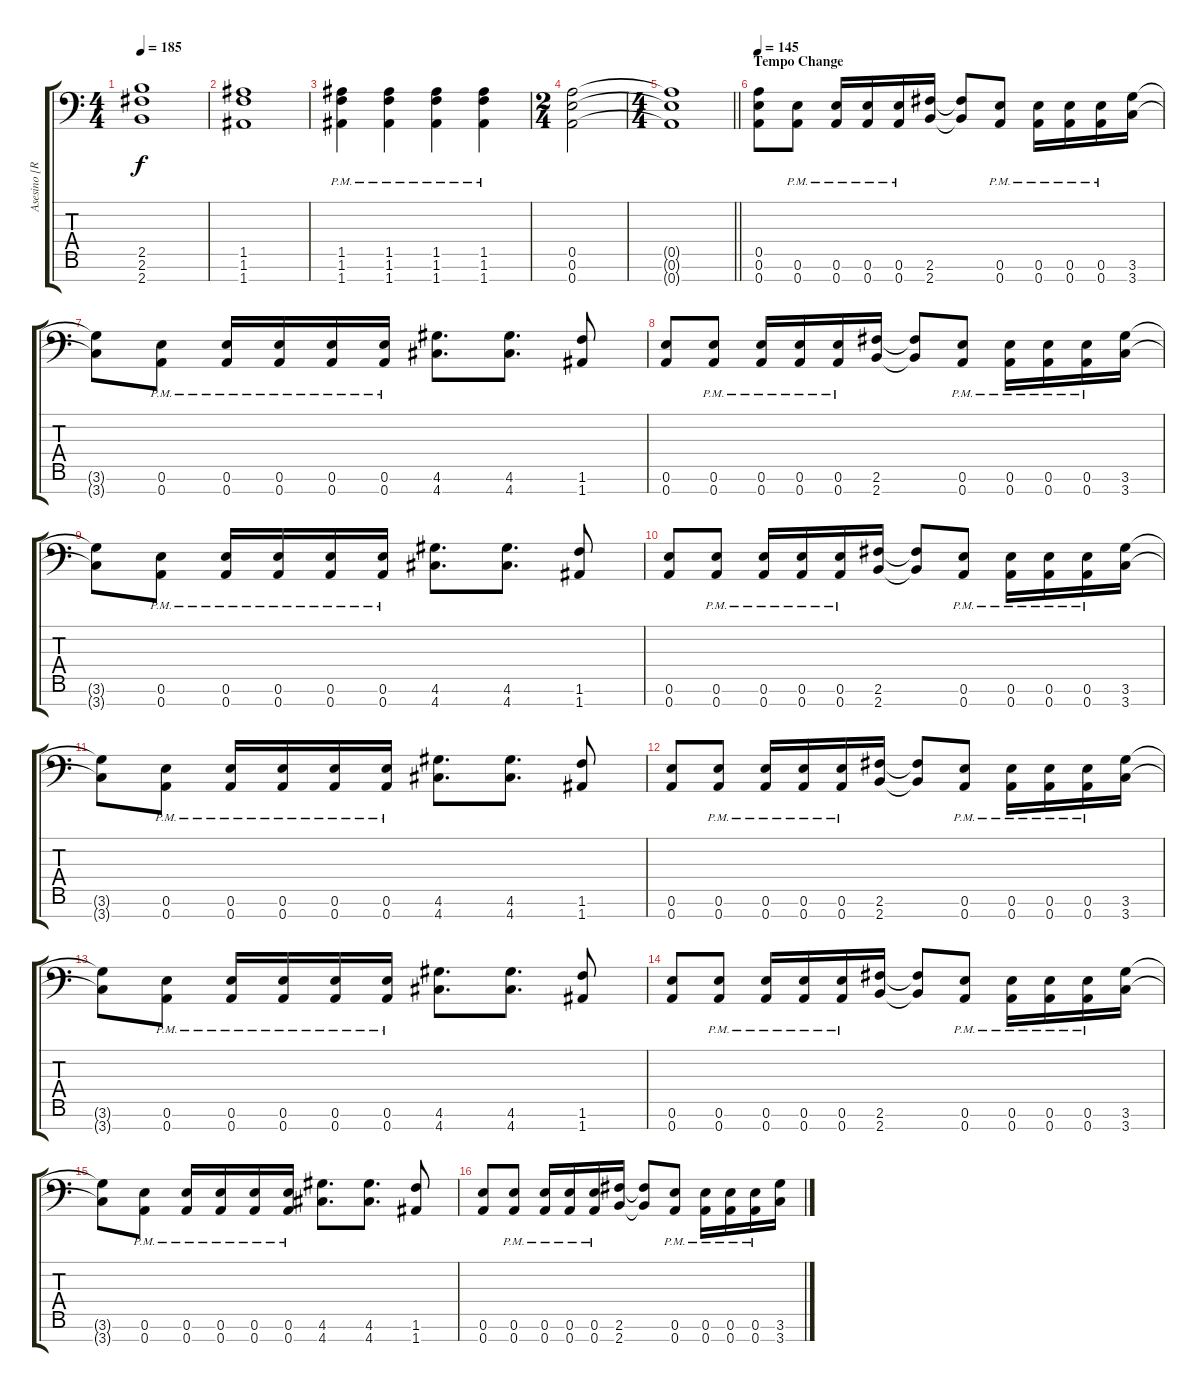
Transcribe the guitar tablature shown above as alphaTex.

\track ("Asesino [Right Channel]" "Asesino [R") {instrument distortionguitar}
\staff {score tabs}
\tuning (E4 B3 G3 D3 A2 E2 A1) {hide}
\ts (4 4)
\tempo 185
\clef f4
\ks c
(2.5 2.6 2.7).1{dy f} |
(1.5 1.6 1.7).1 |
(1.5{pm} 1.6{pm} 1.7{pm}).4 (1.5{pm} 1.6{pm} 1.7{pm}).4 (1.5{pm} 1.6{pm} 1.7{pm}).4 (1.5{pm} 1.6{pm} 1.7{pm}).4 |
\ts (2 4)
(0.5 0.6 0.7).2 |
\ts (4 4)
\barLineRight lightlight
(0.5{t} 0.6{t} 0.7{t}).1 |
\section ("" "Tempo Change")
\tempo 145
(0.5 0.6 0.7).8 (0.6{pm} 0.7{pm}).8 (0.6{pm} 0.7{pm}).16 (0.6{pm} 0.7{pm}).16 (0.6{pm} 0.7{pm}).16 (2.6 2.7).16 (2.6{t} 2.7{t}).8 (0.6{pm} 0.7{pm}).8 (0.6{pm} 0.7{pm}).16 (0.6{pm} 0.7{pm}).16 (0.6{pm} 0.7{pm}).16 (3.6 3.7).16 |
(3.6{t} 3.7{t}).8 (0.6{pm} 0.7{pm}).8 (0.6{pm} 0.7{pm}).16 (0.6{pm} 0.7{pm}).16 (0.6{pm} 0.7{pm}).16 (0.6{pm} 0.7{pm}).16 (4.6 4.7).8{d} (4.6 4.7).8{d} (1.6 1.7).8 |
(0.6 0.7).8 (0.6{pm} 0.7{pm}).8 (0.6{pm} 0.7{pm}).16 (0.6{pm} 0.7{pm}).16 (0.6{pm} 0.7{pm}).16 (2.6 2.7).16 (2.6{t} 2.7{t}).8 (0.6{pm} 0.7{pm}).8 (0.6{pm} 0.7{pm}).16 (0.6{pm} 0.7{pm}).16 (0.6{pm} 0.7{pm}).16 (3.6 3.7).16 |
(3.6{t} 3.7{t}).8 (0.6{pm} 0.7{pm}).8 (0.6{pm} 0.7{pm}).16 (0.6{pm} 0.7{pm}).16 (0.6{pm} 0.7{pm}).16 (0.6{pm} 0.7{pm}).16 (4.6 4.7).8{d} (4.6 4.7).8{d} (1.6 1.7).8 |
(0.6 0.7).8 (0.6{pm} 0.7{pm}).8 (0.6{pm} 0.7{pm}).16 (0.6{pm} 0.7{pm}).16 (0.6{pm} 0.7{pm}).16 (2.6 2.7).16 (2.6{t} 2.7{t}).8 (0.6{pm} 0.7{pm}).8 (0.6{pm} 0.7{pm}).16 (0.6{pm} 0.7{pm}).16 (0.6{pm} 0.7{pm}).16 (3.6 3.7).16 |
(3.6{t} 3.7{t}).8 (0.6{pm} 0.7{pm}).8 (0.6{pm} 0.7{pm}).16 (0.6{pm} 0.7{pm}).16 (0.6{pm} 0.7{pm}).16 (0.6{pm} 0.7{pm}).16 (4.6 4.7).8{d} (4.6 4.7).8{d} (1.6 1.7).8 |
(0.6 0.7).8 (0.6{pm} 0.7{pm}).8 (0.6{pm} 0.7{pm}).16 (0.6{pm} 0.7{pm}).16 (0.6{pm} 0.7{pm}).16 (2.6 2.7).16 (2.6{t} 2.7{t}).8 (0.6{pm} 0.7{pm}).8 (0.6{pm} 0.7{pm}).16 (0.6{pm} 0.7{pm}).16 (0.6{pm} 0.7{pm}).16 (3.6 3.7).16 |
(3.6{t} 3.7{t}).8 (0.6{pm} 0.7{pm}).8 (0.6{pm} 0.7{pm}).16 (0.6{pm} 0.7{pm}).16 (0.6{pm} 0.7{pm}).16 (0.6{pm} 0.7{pm}).16 (4.6 4.7).8{d} (4.6 4.7).8{d} (1.6 1.7).8 |
(0.6 0.7).8 (0.6{pm} 0.7{pm}).8 (0.6{pm} 0.7{pm}).16 (0.6{pm} 0.7{pm}).16 (0.6{pm} 0.7{pm}).16 (2.6 2.7).16 (2.6{t} 2.7{t}).8 (0.6{pm} 0.7{pm}).8 (0.6{pm} 0.7{pm}).16 (0.6{pm} 0.7{pm}).16 (0.6{pm} 0.7{pm}).16 (3.6 3.7).16 |
(3.6{t} 3.7{t}).8 (0.6{pm} 0.7{pm}).8 (0.6{pm} 0.7{pm}).16 (0.6{pm} 0.7{pm}).16 (0.6{pm} 0.7{pm}).16 (0.6{pm} 0.7{pm}).16 (4.6 4.7).8{d} (4.6 4.7).8{d} (1.6 1.7).8 |
(0.6 0.7).8 (0.6{pm} 0.7{pm}).8 (0.6{pm} 0.7{pm}).16 (0.6{pm} 0.7{pm}).16 (0.6{pm} 0.7{pm}).16 (2.6 2.7).16 (2.6{t} 2.7{t}).8 (0.6{pm} 0.7{pm}).8 (0.6{pm} 0.7{pm}).16 (0.6{pm} 0.7{pm}).16 (0.6{pm} 0.7{pm}).16 (3.6 3.7).16
